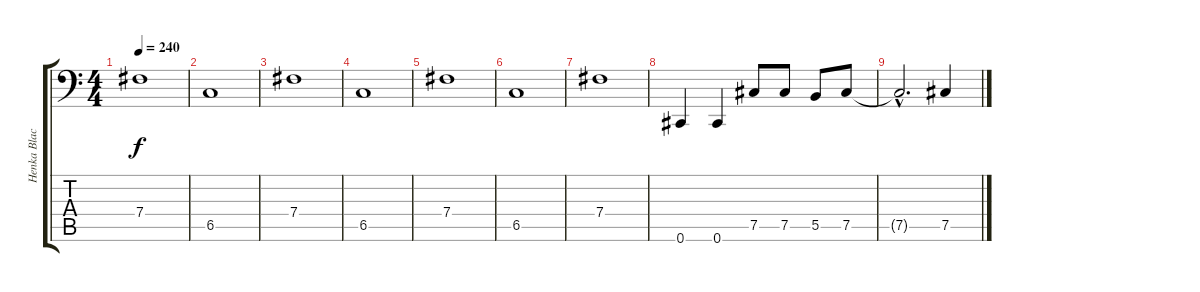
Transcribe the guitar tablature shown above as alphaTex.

\track ("Henka Blacksmith" "Henka Blac") {instrument electricbasspick}
\staff {score tabs}
\tuning (Db3 Ab2 E2 B1 Gb1 Db1) {hide}
\ts (4 4)
\tempo 240
\clef f4
\ks c
7.4.1{dy f} |
6.5.1 |
7.4.1 |
6.5.1 |
7.4.1 |
6.5.1 |
7.4.1 |
0.6.4 0.6.4 7.5.8 7.5.8 5.5.8 7.5.8 |
7.5{hac t}.2{d} 7.5.4
